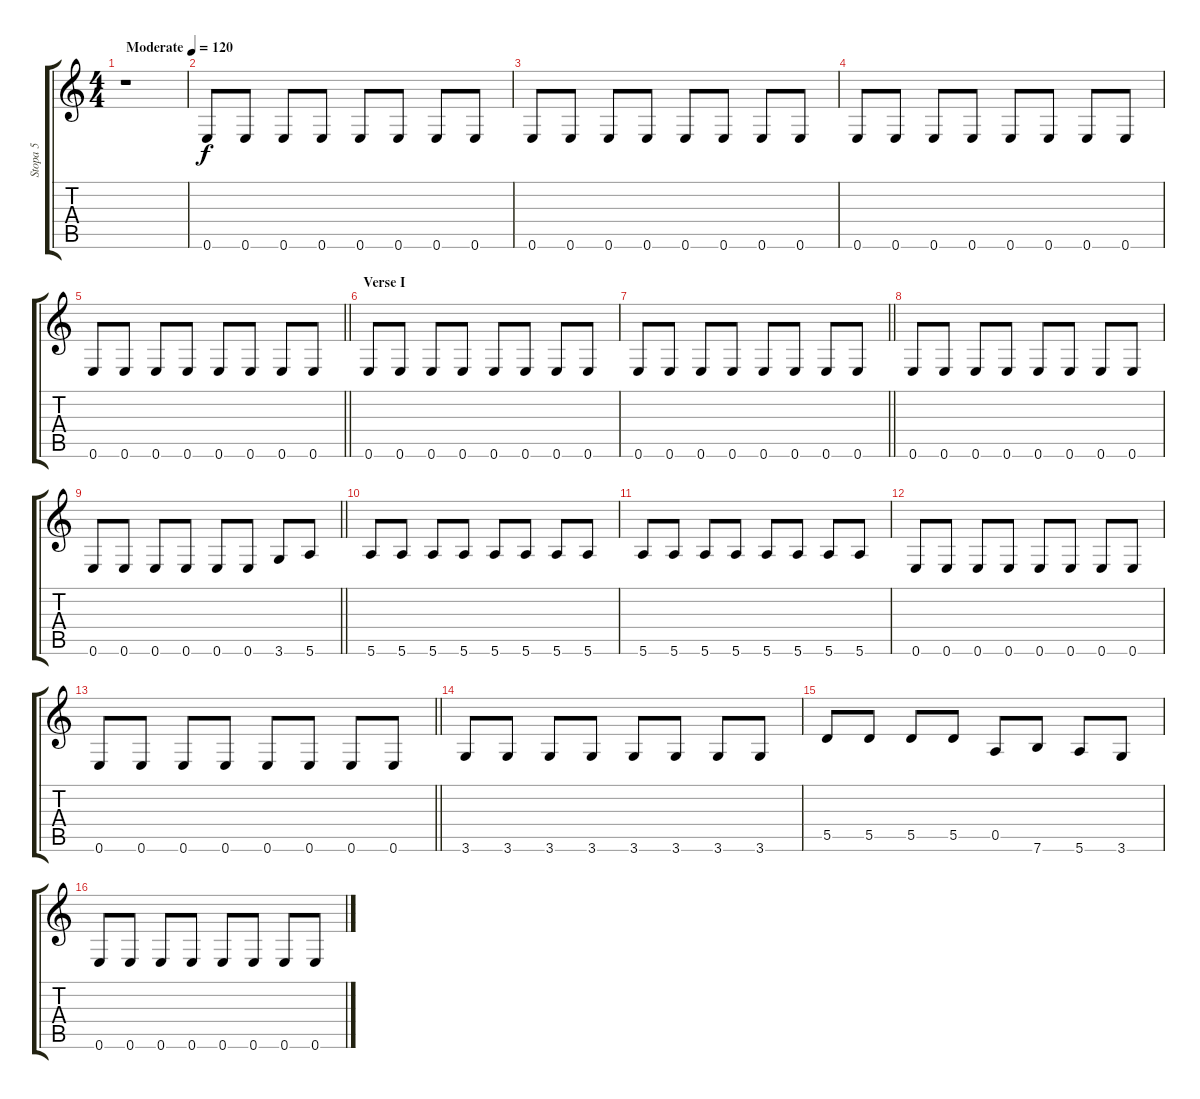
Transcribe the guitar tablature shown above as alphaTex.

\track ("Stopa 5" "Stopa 5") {instrument overdrivenguitar}
\staff {score tabs}
\tuning (E4 B3 G3 D3 A2 E2) {hide}
\ts (4 4)
\tempo (120 "Moderate")
\clef g2
\ks c
r.1{dy f instrument overdrivenguitar} |
0.6.8 0.6.8 0.6.8 0.6.8 0.6.8 0.6.8 0.6.8 0.6.8 |
0.6.8 0.6.8 0.6.8 0.6.8 0.6.8 0.6.8 0.6.8 0.6.8 |
0.6.8 0.6.8 0.6.8 0.6.8 0.6.8 0.6.8 0.6.8 0.6.8 |
\barLineRight lightlight
0.6.8 0.6.8 0.6.8 0.6.8 0.6.8 0.6.8 0.6.8 0.6.8 |
\section ("" "Verse I")
0.6.8 0.6.8 0.6.8 0.6.8 0.6.8 0.6.8 0.6.8 0.6.8 |
\barLineRight lightlight
0.6.8 0.6.8 0.6.8 0.6.8 0.6.8 0.6.8 0.6.8 0.6.8 |
0.6.8 0.6.8 0.6.8 0.6.8 0.6.8 0.6.8 0.6.8 0.6.8 |
\barLineRight lightlight
0.6.8 0.6.8 0.6.8 0.6.8 0.6.8 0.6.8 3.6.8 5.6.8 |
5.6.8 5.6.8 5.6.8 5.6.8 5.6.8 5.6.8 5.6.8 5.6.8 |
5.6.8 5.6.8 5.6.8 5.6.8 5.6.8 5.6.8 5.6.8 5.6.8 |
0.6.8 0.6.8 0.6.8 0.6.8 0.6.8 0.6.8 0.6.8 0.6.8 |
\barLineRight lightlight
0.6.8 0.6.8 0.6.8 0.6.8 0.6.8 0.6.8 0.6.8 0.6.8 |
3.6.8 3.6.8 3.6.8 3.6.8 3.6.8 3.6.8 3.6.8 3.6.8 |
5.5.8 5.5.8 5.5.8 5.5.8 0.5.8 7.6.8 5.6.8 3.6.8 |
0.6.8 0.6.8 0.6.8 0.6.8 0.6.8 0.6.8 0.6.8 0.6.8
